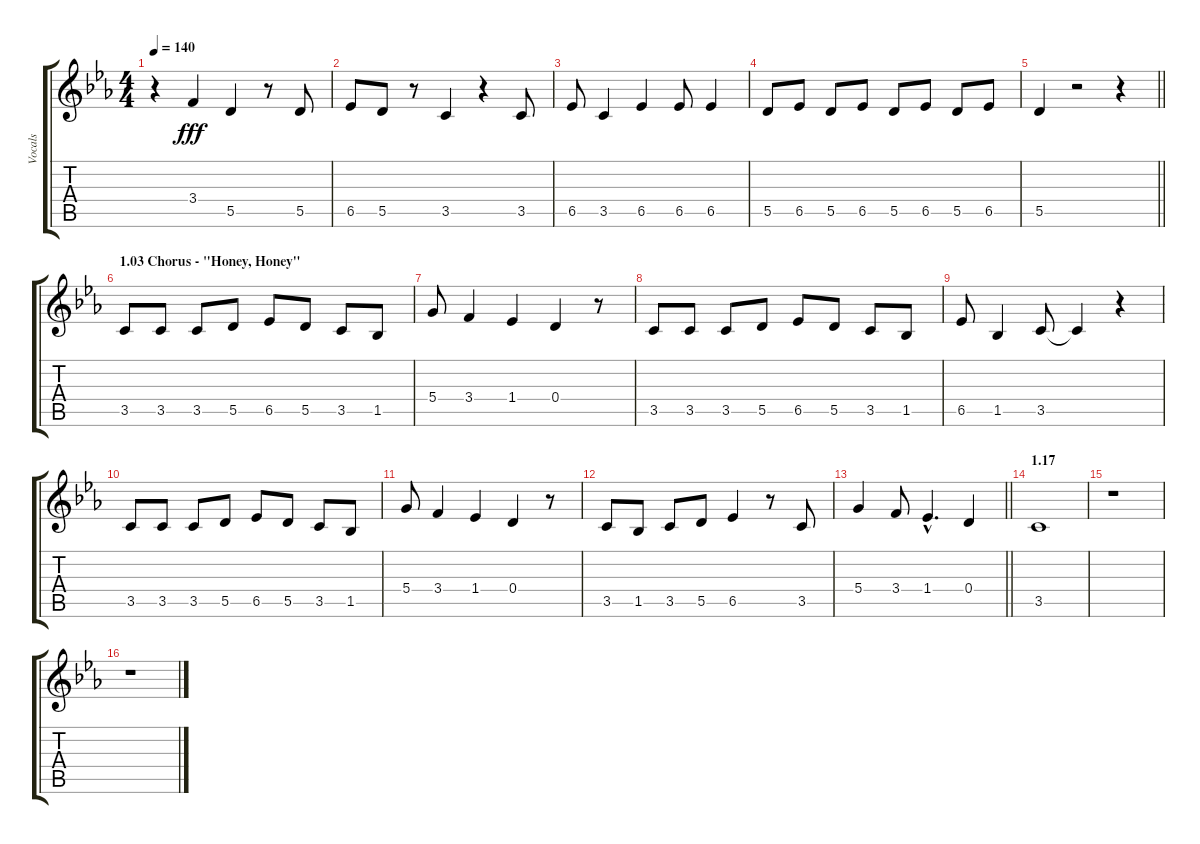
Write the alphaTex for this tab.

\track ("Vocals" "Vocals") {instrument overdrivenguitar}
\staff {score tabs}
\tuning (E4 B3 G3 D3 A2 E2) {hide}
\ts (4 4)
\tempo 140
\clef g2
\ks cminor
r.4{dy fff} 3.4.4 5.5.4 r.8 5.5.8 |
6.5.8 5.5.8 r.8 3.5.4 r.4 3.5.8 |
6.5.8 3.5.4 6.5.4 6.5.8 6.5.4 |
5.5.8 6.5.8 5.5.8 6.5.8 5.5.8 6.5.8 5.5.8 6.5.8 |
\barLineRight lightlight
5.5.4 r.2 r.4 |
\section ("" "1.03 Chorus - \"Honey, Honey\"")
3.5.8 3.5.8 3.5.8 5.5.8 6.5.8 5.5.8 3.5.8 1.5.8 |
5.4.8 3.4.4 1.4.4 0.4.4 r.8 |
3.5.8 3.5.8 3.5.8 5.5.8 6.5.8 5.5.8 3.5.8 1.5.8 |
6.5.8 1.5.4 3.5.8 3.5{t}.4 r.4 |
3.5.8 3.5.8 3.5.8 5.5.8 6.5.8 5.5.8 3.5.8 1.5.8 |
5.4.8 3.4.4 1.4.4 0.4.4 r.8 |
3.5.8 1.5.8 3.5.8 5.5.8 6.5.4 r.8 3.5.8 |
\barLineRight lightlight
5.4.4 3.4.8 1.4{hac}.4{d} 0.4.4 |
\section ("" "1.17")
3.5.1 |
r.1 |
r.1
